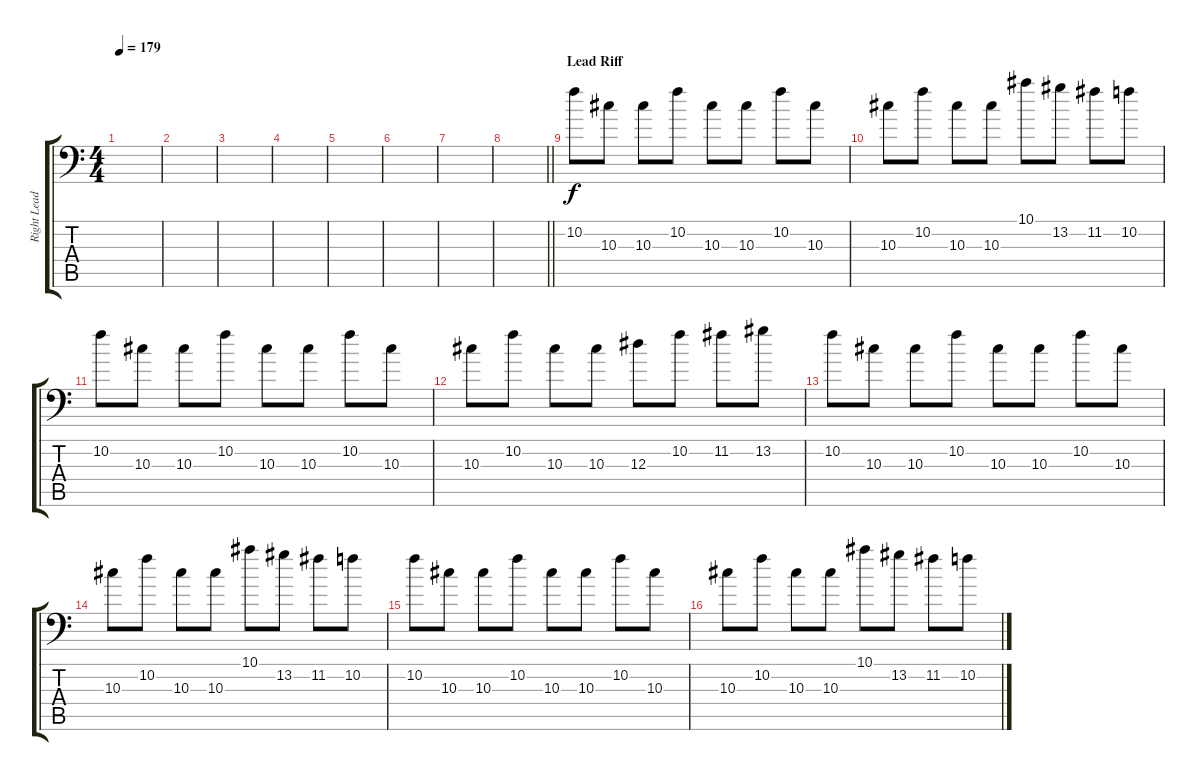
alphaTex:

\track ("Right Lead 2" "Right Lead") {instrument distortionguitar}
\staff {score tabs}
\tuning (C4 G3 Eb3 Bb2 F2 Bb1) {hide}
\ts (4 4)
\tempo 179
\clef f4
\ks c
|
|
|
|
|
|
|
\barLineRight lightlight
|
\section ("" "Lead Riff")
10.2.8 10.3.8 10.3.8 10.2.8 10.3.8 10.3.8 10.2.8 10.3.8 |
10.3.8 10.2.8 10.3.8 10.3.8 10.1.8 13.2.8 11.2.8 10.2.8 |
10.2.8 10.3.8 10.3.8 10.2.8 10.3.8 10.3.8 10.2.8 10.3.8 |
10.3.8 10.2.8 10.3.8 10.3.8 12.3.8 10.2.8 11.2.8 13.2.8 |
10.2.8 10.3.8 10.3.8 10.2.8 10.3.8 10.3.8 10.2.8 10.3.8 |
10.3.8 10.2.8 10.3.8 10.3.8 10.1.8 13.2.8 11.2.8 10.2.8 |
10.2.8 10.3.8 10.3.8 10.2.8 10.3.8 10.3.8 10.2.8 10.3.8 |
10.3.8 10.2.8 10.3.8 10.3.8 10.1.8 13.2.8 11.2.8 10.2.8
